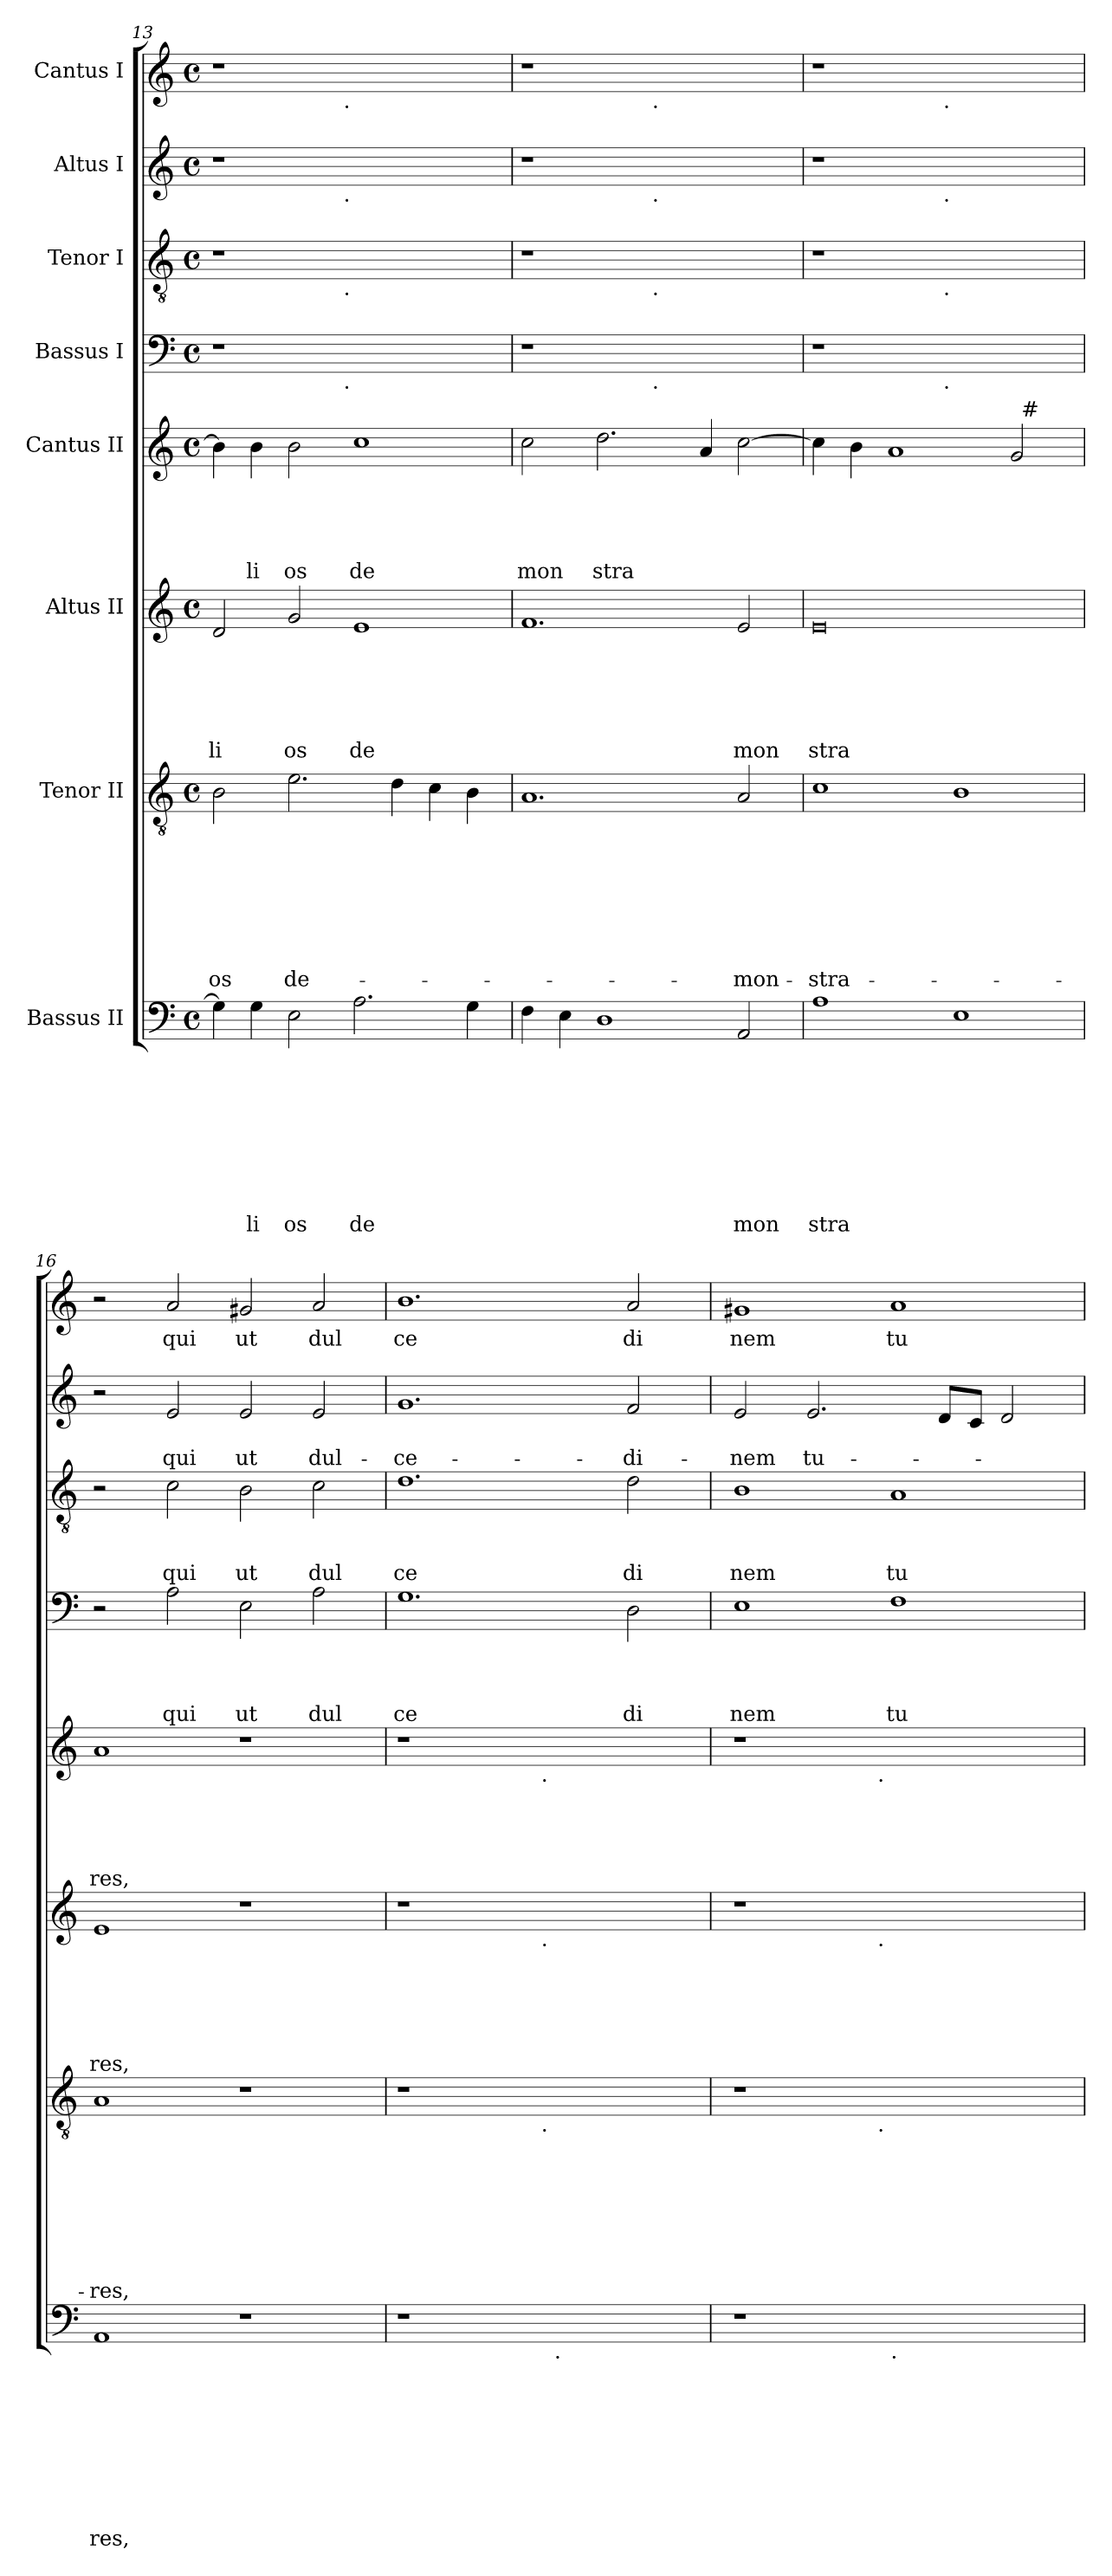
**kern	**text	**text	**text	**text	**text	**text	**text	**text	**text	**kern	**text	**text	**text	**text	**text	**text	**text	**text	**kern	**text	**text	**text	**text	**text	**text	**kern	**text	**text	**text	**text	**text	**kern	**text	**text	**text	**text	**kern	**text	**text	**text	**kern	**text	**text	**kern	**text
*part8	*part8	*part8	*part8	*part8	*part8	*part8	*part8	*part8	*part8	*part7	*part7	*part7	*part7	*part7	*part7	*part7	*part7	*part7	*part6	*part6	*part6	*part6	*part6	*part6	*part6	*part5	*part5	*part5	*part5	*part5	*part5	*part4	*part4	*part4	*part4	*part4	*part3	*part3	*part3	*part3	*part2	*part2	*part2	*part1	*part1
*staff8	*staff8	*staff8	*staff8	*staff8	*staff8	*staff8	*staff8	*staff8	*staff8	*staff7	*staff7	*staff7	*staff7	*staff7	*staff7	*staff7	*staff7	*staff7	*staff6	*staff6	*staff6	*staff6	*staff6	*staff6	*staff6	*staff5	*staff5	*staff5	*staff5	*staff5	*staff5	*staff4	*staff4	*staff4	*staff4	*staff4	*staff3	*staff3	*staff3	*staff3	*staff2	*staff2	*staff2	*staff1	*staff1
*I"Bassus II	*	*	*	*	*	*	*	*	*	*I"Tenor II	*	*	*	*	*	*	*	*	*I"Altus II	*	*	*	*	*	*	*I"Cantus II	*	*	*	*	*	*I"Bassus I	*	*	*	*	*I"Tenor I	*	*	*	*I"Altus I	*	*	*I"Cantus I	*
!!LO:PB:g=z
*clefF4	*	*	*	*	*	*	*	*	*	*clefGv2	*	*	*	*	*	*	*	*	*clefG2	*	*	*	*	*	*	*clefG2	*	*	*	*	*	*clefF4	*	*	*	*	*clefGv2	*	*	*	*clefG2	*	*	*clefG2	*
*k[]	*	*	*	*	*	*	*	*	*	*k[]	*	*	*	*	*	*	*	*	*k[]	*	*	*	*	*	*	*k[]	*	*	*	*	*	*k[]	*	*	*	*	*k[]	*	*	*	*k[]	*	*	*k[]	*
*C:	*	*	*	*	*	*	*	*	*	*C:	*	*	*	*	*	*	*	*	*C:	*	*	*	*	*	*	*C:	*	*	*	*	*	*C:	*	*	*	*	*C:	*	*	*	*C:	*	*	*C:	*
*M4/4	*	*	*	*	*	*	*	*	*	*M4/4	*	*	*	*	*	*	*	*	*M4/4	*	*	*	*	*	*	*M4/4	*	*	*	*	*	*M4/4	*	*	*	*	*M4/4	*	*	*	*M4/4	*	*	*M4/4	*
*met(c)	*	*	*	*	*	*	*	*	*	*met(c)	*	*	*	*	*	*	*	*	*met(c)	*	*	*	*	*	*	*met(c)	*	*	*	*	*	*met(c)	*	*	*	*	*met(c)	*	*	*	*met(c)	*	*	*met(c)	*
=13	=13	=13	=13	=13	=13	=13	=13	=13	=13	=13	=13	=13	=13	=13	=13	=13	=13	=13	=13	=13	=13	=13	=13	=13	=13	=13	=13	=13	=13	=13	=13	=13	=13	=13	=13	=13	=13	=13	=13	=13	=13	=13	=13	=13	=13
!	!	!	!	!	!	!	!	!	!	!	!	!	!	!	!	!	!	!LO:LY:b	!	!	!	!	!	!	!LO:LY:b	!	!	!	!	!	!	!	!	!	!	!	!	!	!	!	!	!	!	!	!
*	*	*	*	*	*	*	*	*	*	*	*	*	*	*	*	*	*	*	*	*	*	*	*	*	*	*	*	*	*	*	*	*^	*	*	*	*	*^	*	*	*	*^	*	*	*^	*
4G\]	.	.	.	.	.	.	.	.	.	2B\	.	.	.	.	.	.	.	os	2d/	.	.	.	.	.	li	4b\]	.	.	.	.	.	1r	2ryy	.	.	.	.	1r	2ryy	.	.	.	1r	2ryy	.	.	1r	2ryy	.
!	!	!	!	!	!	!	!	!	!LO:LY:b	!	!	!	!	!	!	!	!	!	!	!	!	!	!	!	!	!	!	!	!	!	!LO:LY:b	!	!	!	!	!	!	!	!	!	!	!	!	!	!	!	!	!	!
4G\	.	.	.	.	.	.	.	.	-li	.	.	.	.	.	.	.	.	.	.	.	.	.	.	.	.	4b\	.	.	.	.	li	.	.	.	.	.	.	.	.	.	.	.	.	.	.	.	.	.	.
!	!	!	!	!	!	!	!	!	!LO:LY:b	!	!	!	!	!	!	!	!	!LO:LY:b	!	!	!	!	!	!	!LO:LY:b	!	!	!	!	!	!LO:LY:b	!	!	!	!	!	!	!	!	!	!	!	!	!	!	!	!	!	!
2E\	.	.	.	.	.	.	.	.	os	2.e\	.	.	.	.	.	.	.	de-	2g/	.	.	.	.	.	os	2b\	.	.	.	.	os	.	4...ryy	.	.	.	.	.	4...ryy	.	.	.	.	4...ryy	.	.	.	4...ryy	.
!	!	!	!	!	!	!	!	!	!	!	!	!	!	!	!	!	!	!	!	!	!	!	!	!	!	!	!	!	!	!	!	!	!	!	!	!	!	!	!	!	!	!	!	!	!	!	!	!LO:TX:b:t=.	!
!	!	!	!	!	!	!	!	!	!	!	!	!	!	!	!	!	!	!	!	!	!	!	!	!	!	!	!	!	!	!	!	!	!	!	!	!	!	!	!	!	!	!	!	!LO:TX:b:t=.	!	!	!	!	!
!	!	!	!	!	!	!	!	!	!	!	!	!	!	!	!	!	!	!	!	!	!	!	!	!	!	!	!	!	!	!	!	!	!	!	!	!	!	!	!LO:TX:b:t=.	!	!	!	!	!	!	!	!	!	!
!	!	!	!	!	!	!	!	!	!	!	!	!	!	!	!	!	!	!	!	!	!	!	!	!	!	!	!	!	!	!	!	!	!LO:TX:b:t=.	!	!	!	!	!	!	!	!	!	!	!	!	!	!	!	!
.	.	.	.	.	.	.	.	.	.	.	.	.	.	.	.	.	.	.	.	.	.	.	.	.	.	.	.	.	.	.	.	.	1ryy	.	.	.	.	.	1ryy	.	.	.	.	1ryy	.	.	.	1ryy	.
!	!	!	!	!	!	!	!	!	!LO:LY:b	!	!	!	!	!	!	!	!	!	!	!	!	!	!	!	!LO:LY:b	!	!	!	!	!	!LO:LY:b	!	!	!	!	!	!	!	!	!	!	!	!	!	!	!	!	!	!
2.A\	.	.	.	.	.	.	.	.	de	.	.	.	.	.	.	.	.	.	1e	.	.	.	.	.	de	1cc	.	.	.	.	de	1ryy	.	.	.	.	.	1ryy	.	.	.	.	1ryy	.	.	.	1ryy	.	.
.	.	.	.	.	.	.	.	.	.	4d\	.	.	.	.	.	.	.	.	.	.	.	.	.	.	.	.	.	.	.	.	.	.	.	.	.	.	.	.	.	.	.	.	.	.	.	.	.	.	.
.	.	.	.	.	.	.	.	.	.	4c\	.	.	.	.	.	.	.	.	.	.	.	.	.	.	.	.	.	.	.	.	.	.	.	.	.	.	.	.	.	.	.	.	.	.	.	.	.	.	.
4G\	.	.	.	.	.	.	.	.	.	4B\	.	.	.	.	.	.	.	.	.	.	.	.	.	.	.	.	.	.	.	.	.	.	.	.	.	.	.	.	.	.	.	.	.	.	.	.	.	.	.
.	.	.	.	.	.	.	.	.	.	.	.	.	.	.	.	.	.	.	.	.	.	.	.	.	.	.	.	.	.	.	.	.	32ryy	.	.	.	.	.	32ryy	.	.	.	.	32ryy	.	.	.	32ryy	.
=14	=14	=14	=14	=14	=14	=14	=14	=14	=14	=14	=14	=14	=14	=14	=14	=14	=14	=14	=14	=14	=14	=14	=14	=14	=14	=14	=14	=14	=14	=14	=14	=14	=14	=14	=14	=14	=14	=14	=14	=14	=14	=14	=14	=14	=14	=14	=14	=14	=14
!	!	!	!	!	!	!	!	!	!	!	!	!	!	!	!	!	!	!	!	!	!	!	!	!	!	!	!	!	!	!	!LO:LY:b	!	!	!	!	!	!	!	!	!	!	!	!	!	!	!	!	!	!
4F\	.	.	.	.	.	.	.	.	.	1.A	.	.	.	.	.	.	.	.	1.f	.	.	.	.	.	.	2cc\	.	.	.	.	mon	1r	2ryy	.	.	.	.	1r	2ryy	.	.	.	1r	2ryy	.	.	1r	2ryy	.
4E\	.	.	.	.	.	.	.	.	.	.	.	.	.	.	.	.	.	.	.	.	.	.	.	.	.	.	.	.	.	.	.	.	.	.	.	.	.	.	.	.	.	.	.	.	.	.	.	.	.
!	!	!	!	!	!	!	!	!	!	!	!	!	!	!	!	!	!	!	!	!	!	!	!	!	!	!	!	!	!	!	!LO:LY:b	!	!	!	!	!	!	!	!	!	!	!	!	!	!	!	!	!	!
1D	.	.	.	.	.	.	.	.	.	.	.	.	.	.	.	.	.	.	.	.	.	.	.	.	.	2.dd\	.	.	.	.	stra	.	4...ryy	.	.	.	.	.	4...ryy	.	.	.	.	4...ryy	.	.	.	4...ryy	.
!	!	!	!	!	!	!	!	!	!	!	!	!	!	!	!	!	!	!	!	!	!	!	!	!	!	!	!	!	!	!	!	!	!	!	!	!	!	!	!	!	!	!	!	!	!	!	!	!LO:TX:b:t=.	!
!	!	!	!	!	!	!	!	!	!	!	!	!	!	!	!	!	!	!	!	!	!	!	!	!	!	!	!	!	!	!	!	!	!	!	!	!	!	!	!	!	!	!	!	!LO:TX:b:t=.	!	!	!	!	!
!	!	!	!	!	!	!	!	!	!	!	!	!	!	!	!	!	!	!	!	!	!	!	!	!	!	!	!	!	!	!	!	!	!	!	!	!	!	!	!LO:TX:b:t=.	!	!	!	!	!	!	!	!	!	!
!	!	!	!	!	!	!	!	!	!	!	!	!	!	!	!	!	!	!	!	!	!	!	!	!	!	!	!	!	!	!	!	!	!LO:TX:b:t=.	!	!	!	!	!	!	!	!	!	!	!	!	!	!	!	!
.	.	.	.	.	.	.	.	.	.	.	.	.	.	.	.	.	.	.	.	.	.	.	.	.	.	.	.	.	.	.	.	.	1ryy	.	.	.	.	.	1ryy	.	.	.	.	1ryy	.	.	.	1ryy	.
.	.	.	.	.	.	.	.	.	.	.	.	.	.	.	.	.	.	.	.	.	.	.	.	.	.	.	.	.	.	.	.	1ryy	.	.	.	.	.	1ryy	.	.	.	.	1ryy	.	.	.	1ryy	.	.
.	.	.	.	.	.	.	.	.	.	.	.	.	.	.	.	.	.	.	.	.	.	.	.	.	.	4a/	.	.	.	.	.	.	.	.	.	.	.	.	.	.	.	.	.	.	.	.	.	.	.
!	!	!	!	!	!	!	!	!	!LO:LY:b	!	!	!	!	!	!	!	!	!LO:LY:b	!	!	!	!	!	!	!LO:LY:b	!	!	!	!	!	!	!	!	!	!	!	!	!	!	!	!	!	!	!	!	!	!	!	!
2AA/	.	.	.	.	.	.	.	.	mon	2A/	.	.	.	.	.	.	.	-mon-	2e/	.	.	.	.	.	mon	[>2cc\	.	.	.	.	.	.	.	.	.	.	.	.	.	.	.	.	.	.	.	.	.	.	.
.	.	.	.	.	.	.	.	.	.	.	.	.	.	.	.	.	.	.	.	.	.	.	.	.	.	.	.	.	.	.	.	.	32ryy	.	.	.	.	.	32ryy	.	.	.	.	32ryy	.	.	.	32ryy	.
=15	=15	=15	=15	=15	=15	=15	=15	=15	=15	=15	=15	=15	=15	=15	=15	=15	=15	=15	=15	=15	=15	=15	=15	=15	=15	=15	=15	=15	=15	=15	=15	=15	=15	=15	=15	=15	=15	=15	=15	=15	=15	=15	=15	=15	=15	=15	=15	=15	=15
!	!	!	!	!	!	!	!	!	!LO:LY:b	!	!	!	!	!	!	!	!	!LO:LY:b	!	!	!	!	!	!	!LO:LY:b	!	!	!	!	!	!	!	!	!	!	!	!	!	!	!	!	!	!	!	!	!	!	!	!
*	*	*	*	*	*	*	*	*	*	*	*	*	*	*	*	*	*	*	*	*	*	*	*	*	*	*^	*	*	*	*	*	*	*	*	*	*	*	*	*	*	*	*	*	*	*	*	*	*	*
1A	.	.	.	.	.	.	.	.	stra	1c	.	.	.	.	.	.	.	-stra-	0e	.	.	.	.	.	stra	4cc\]	1ryy	.	.	.	.	.	1r	2ryy	.	.	.	.	1r	2ryy	.	.	.	1r	2ryy	.	.	1r	2ryy	.
.	.	.	.	.	.	.	.	.	.	.	.	.	.	.	.	.	.	.	.	.	.	.	.	.	.	4b\	.	.	.	.	.	.	.	.	.	.	.	.	.	.	.	.	.	.	.	.	.	.	.	.
.	.	.	.	.	.	.	.	.	.	.	.	.	.	.	.	.	.	.	.	.	.	.	.	.	.	1a	.	.	.	.	.	.	.	4...ryy	.	.	.	.	.	4...ryy	.	.	.	.	4...ryy	.	.	.	4...ryy	.
!	!	!	!	!	!	!	!	!	!	!	!	!	!	!	!	!	!	!	!	!	!	!	!	!	!	!	!	!	!	!	!	!	!	!	!	!	!	!	!	!	!	!	!	!	!	!	!	!	!LO:TX:b:t=.	!
!	!	!	!	!	!	!	!	!	!	!	!	!	!	!	!	!	!	!	!	!	!	!	!	!	!	!	!	!	!	!	!	!	!	!	!	!	!	!	!	!	!	!	!	!	!LO:TX:b:t=.	!	!	!	!	!
!	!	!	!	!	!	!	!	!	!	!	!	!	!	!	!	!	!	!	!	!	!	!	!	!	!	!	!	!	!	!	!	!	!	!	!	!	!	!	!	!LO:TX:b:t=.	!	!	!	!	!	!	!	!	!	!
!	!	!	!	!	!	!	!	!	!	!	!	!	!	!	!	!	!	!	!	!	!	!	!	!	!	!	!	!	!	!	!	!	!	!LO:TX:b:t=.	!	!	!	!	!	!	!	!	!	!	!	!	!	!	!	!
.	.	.	.	.	.	.	.	.	.	.	.	.	.	.	.	.	.	.	.	.	.	.	.	.	.	.	.	.	.	.	.	.	.	1ryy	.	.	.	.	.	1ryy	.	.	.	.	1ryy	.	.	.	1ryy	.
1E	.	.	.	.	.	.	.	.	.	1B	.	.	.	.	.	.	.	.	.	.	.	.	.	.	.	.	2ryy	.	.	.	.	.	1ryy	.	.	.	.	.	1ryy	.	.	.	.	1ryy	.	.	.	1ryy	.	.
.	.	.	.	.	.	.	.	.	.	.	.	.	.	.	.	.	.	.	.	.	.	.	.	.	.	2g/	32ryy	.	.	.	.	.	.	.	.	.	.	.	.	.	.	.	.	.	.	.	.	.	.	.
!	!	!	!	!	!	!	!	!	!	!	!	!	!	!	!	!	!	!	!	!	!	!	!	!	!	!	!LO:TX:a:t=#	!	!	!	!	!	!	!	!	!	!	!	!	!	!	!	!	!	!	!	!	!	!	!
.	.	.	.	.	.	.	.	.	.	.	.	.	.	.	.	.	.	.	.	.	.	.	.	.	.	.	4...ryy	.	.	.	.	.	.	.	.	.	.	.	.	.	.	.	.	.	.	.	.	.	.	.
.	.	.	.	.	.	.	.	.	.	.	.	.	.	.	.	.	.	.	.	.	.	.	.	.	.	.	.	.	.	.	.	.	.	32ryy	.	.	.	.	.	32ryy	.	.	.	.	32ryy	.	.	.	32ryy	.
=16	=16	=16	=16	=16	=16	=16	=16	=16	=16	=16	=16	=16	=16	=16	=16	=16	=16	=16	=16	=16	=16	=16	=16	=16	=16	=16	=16	=16	=16	=16	=16	=16	=16	=16	=16	=16	=16	=16	=16	=16	=16	=16	=16	=16	=16	=16	=16	=16	=16	=16
!	!	!	!	!	!	!	!	!	!LO:LY:b	!	!	!	!	!	!	!	!	!LO:LY:b	!	!	!	!	!	!	!LO:LY:b	!	!	!	!	!	!	!LO:LY:b	!	!	!	!	!	!	!	!	!	!	!	!	!	!	!	!	!	!
*	*	*	*	*	*	*	*	*	*	*	*	*	*	*	*	*	*	*	*	*	*	*	*	*	*	*v	*v	*	*	*	*	*	*	*	*	*	*	*	*v	*v	*	*	*	*v	*v	*	*	*v	*v	*
*	*	*	*	*	*	*	*	*	*	*	*	*	*	*	*	*	*	*	*	*	*	*	*	*	*	*	*	*	*	*	*	*v	*v	*	*	*	*	*	*	*	*	*	*	*	*	*
1AA	.	.	.	.	.	.	.	.	res,	1A	.	.	.	.	.	.	.	-res,	1e	.	.	.	.	.	res,	1a	.	.	.	.	res,	2r	.	.	.	.	2r	.	.	.	2r	.	.	2r	.
!	!	!	!	!	!	!	!	!	!	!	!	!	!	!	!	!	!	!	!	!	!	!	!	!	!	!	!	!	!	!	!	!	!	!	!	!LO:LY:b	!	!	!	!LO:LY:b	!	!	!LO:LY:b	!	!LO:LY:b
.	.	.	.	.	.	.	.	.	.	.	.	.	.	.	.	.	.	.	.	.	.	.	.	.	.	.	.	.	.	.	.	2A\	.	.	.	qui	2c\	.	.	qui	2e/	.	qui	2a/	qui
!	!	!	!	!	!	!	!	!	!	!	!	!	!	!	!	!	!	!	!	!	!	!	!	!	!	!	!	!	!	!	!	!	!	!	!	!LO:LY:b	!	!	!	!LO:LY:b	!	!	!LO:LY:b	!	!LO:LY:b
1r	.	.	.	.	.	.	.	.	.	1r	.	.	.	.	.	.	.	.	1r	.	.	.	.	.	.	1r	.	.	.	.	.	2E\	.	.	.	ut	2B\	.	.	ut	2e/	.	ut	2g#X/	ut
!	!	!	!	!	!	!	!	!	!	!	!	!	!	!	!	!	!	!	!	!	!	!	!	!	!	!	!	!	!	!	!	!	!	!	!	!LO:LY:b	!	!	!	!LO:LY:b	!	!	!LO:LY:b	!	!LO:LY:b
.	.	.	.	.	.	.	.	.	.	.	.	.	.	.	.	.	.	.	.	.	.	.	.	.	.	.	.	.	.	.	.	2A\	.	.	.	dul	2c\	.	.	dul	2e/	.	dul-	2a/	dul
=17	=17	=17	=17	=17	=17	=17	=17	=17	=17	=17	=17	=17	=17	=17	=17	=17	=17	=17	=17	=17	=17	=17	=17	=17	=17	=17	=17	=17	=17	=17	=17	=17	=17	=17	=17	=17	=17	=17	=17	=17	=17	=17	=17	=17	=17
!	!	!	!	!	!	!	!	!	!	!	!	!	!	!	!	!	!	!	!	!	!	!	!	!	!	!	!	!	!	!	!	!	!	!	!	!LO:LY:b	!	!	!	!LO:LY:b	!	!	!LO:LY:b	!	!LO:LY:b
*	*	*	*	*	*	*	*	*	*	*^	*	*	*	*	*	*	*	*	*^	*	*	*	*	*	*	*^	*	*	*	*	*	*	*	*	*	*	*	*	*	*	*	*	*	*	*
1r	.	.	.	.	.	.	.	.	.	1r	2ryy	.	.	.	.	.	.	.	.	1r	2ryy	.	.	.	.	.	.	1r	2ryy	.	.	.	.	.	1.G	.	.	.	ce	1.d	.	.	ce	1.g	.	-ce-	1.b	ce
.	.	.	.	.	.	.	.	.	.	.	4...ryy	.	.	.	.	.	.	.	.	.	4...ryy	.	.	.	.	.	.	.	4...ryy	.	.	.	.	.	.	.	.	.	.	.	.	.	.	.	.	.	.	.
!	!	!	!	!	!	!	!	!	!	!	!	!	!	!	!	!	!	!	!	!	!	!	!	!	!	!	!	!	!LO:TX:b:t=.	!	!	!	!	!	!	!	!	!	!	!	!	!	!	!	!	!	!	!
!	!	!	!	!	!	!	!	!	!	!	!	!	!	!	!	!	!	!	!	!	!LO:TX:b:t=.	!	!	!	!	!	!	!	!	!	!	!	!	!	!	!	!	!	!	!	!	!	!	!	!	!	!	!
!	!	!	!	!	!	!	!	!	!	!	!LO:TX:b:t=.	!	!	!	!	!	!	!	!	!	!	!	!	!	!	!	!	!	!	!	!	!	!	!	!	!	!	!	!	!	!	!	!	!	!	!	!	!
.	.	.	.	.	.	.	.	.	.	.	1ryy	.	.	.	.	.	.	.	.	.	1ryy	.	.	.	.	.	.	.	1ryy	.	.	.	.	.	.	.	.	.	.	.	.	.	.	.	.	.	.	.
!LO:TX:b:t=.	!	!	!	!	!	!	!	!	!	!	!	!	!	!	!	!	!	!	!	!	!	!	!	!	!	!	!	!	!	!	!	!	!	!	!	!	!	!	!	!	!	!	!	!	!	!	!	!
1ryy	.	.	.	.	.	.	.	.	.	1ryy	.	.	.	.	.	.	.	.	.	1ryy	.	.	.	.	.	.	.	1ryy	.	.	.	.	.	.	.	.	.	.	.	.	.	.	.	.	.	.	.	.
!	!	!	!	!	!	!	!	!	!	!	!	!	!	!	!	!	!	!	!	!	!	!	!	!	!	!	!	!	!	!	!	!	!	!	!	!	!	!	!LO:LY:b	!	!	!	!LO:LY:b	!	!	!LO:LY:b	!	!LO:LY:b
.	.	.	.	.	.	.	.	.	.	.	.	.	.	.	.	.	.	.	.	.	.	.	.	.	.	.	.	.	.	.	.	.	.	.	2D\	.	.	.	di	2d\	.	.	di	2f/	.	-di-	2a/	di
.	.	.	.	.	.	.	.	.	.	.	32ryy	.	.	.	.	.	.	.	.	.	32ryy	.	.	.	.	.	.	.	32ryy	.	.	.	.	.	.	.	.	.	.	.	.	.	.	.	.	.	.	.
=18	=18	=18	=18	=18	=18	=18	=18	=18	=18	=18	=18	=18	=18	=18	=18	=18	=18	=18	=18	=18	=18	=18	=18	=18	=18	=18	=18	=18	=18	=18	=18	=18	=18	=18	=18	=18	=18	=18	=18	=18	=18	=18	=18	=18	=18	=18	=18	=18
!	!	!	!	!	!	!	!	!	!	!	!	!	!	!	!	!	!	!	!	!	!	!	!	!	!	!	!	!	!	!	!	!	!	!	!	!	!	!	!LO:LY:b	!	!	!	!LO:LY:b	!	!	!LO:LY:b	!	!LO:LY:b
1r	.	.	.	.	.	.	.	.	.	1r	2ryy	.	.	.	.	.	.	.	.	1r	2ryy	.	.	.	.	.	.	1r	2ryy	.	.	.	.	.	1E	.	.	.	nem	1B	.	.	nem	2e/	.	-nem	1g#X	nem
!	!	!	!	!	!	!	!	!	!	!	!	!	!	!	!	!	!	!	!	!	!	!	!	!	!	!	!	!	!	!	!	!	!	!	!	!	!	!	!	!	!	!	!	!	!	!LO:LY:b	!	!
.	.	.	.	.	.	.	.	.	.	.	4...ryy	.	.	.	.	.	.	.	.	.	4...ryy	.	.	.	.	.	.	.	4...ryy	.	.	.	.	.	.	.	.	.	.	.	.	.	.	2.e/	.	tu-	.	.
!	!	!	!	!	!	!	!	!	!	!	!	!	!	!	!	!	!	!	!	!	!	!	!	!	!	!	!	!	!LO:TX:b:t=.	!	!	!	!	!	!	!	!	!	!	!	!	!	!	!	!	!	!	!
!	!	!	!	!	!	!	!	!	!	!	!	!	!	!	!	!	!	!	!	!	!LO:TX:b:t=.	!	!	!	!	!	!	!	!	!	!	!	!	!	!	!	!	!	!	!	!	!	!	!	!	!	!	!
!	!	!	!	!	!	!	!	!	!	!	!LO:TX:b:t=.	!	!	!	!	!	!	!	!	!	!	!	!	!	!	!	!	!	!	!	!	!	!	!	!	!	!	!	!	!	!	!	!	!	!	!	!	!
.	.	.	.	.	.	.	.	.	.	.	1ryy	.	.	.	.	.	.	.	.	.	1ryy	.	.	.	.	.	.	.	1ryy	.	.	.	.	.	.	.	.	.	.	.	.	.	.	.	.	.	.	.
!LO:TX:b:t=.	!	!	!	!	!	!	!	!	!	!	!	!	!	!	!	!	!	!	!	!	!	!	!	!	!	!	!	!	!	!	!	!	!	!	!	!	!	!	!	!	!	!	!	!	!	!	!	!
!	!	!	!	!	!	!	!	!	!	!	!	!	!	!	!	!	!	!	!	!	!	!	!	!	!	!	!	!	!	!	!	!	!	!	!	!	!	!	!LO:LY:b	!	!	!	!LO:LY:b	!	!	!	!	!LO:LY:b
1ryy	.	.	.	.	.	.	.	.	.	1ryy	.	.	.	.	.	.	.	.	.	1ryy	.	.	.	.	.	.	.	1ryy	.	.	.	.	.	.	1F	.	.	.	tu	1A	.	.	tu	.	.	.	1a	tu
.	.	.	.	.	.	.	.	.	.	.	.	.	.	.	.	.	.	.	.	.	.	.	.	.	.	.	.	.	.	.	.	.	.	.	.	.	.	.	.	.	.	.	.	8d/L	.	.	.	.
.	.	.	.	.	.	.	.	.	.	.	.	.	.	.	.	.	.	.	.	.	.	.	.	.	.	.	.	.	.	.	.	.	.	.	.	.	.	.	.	.	.	.	.	8c/J	.	.	.	.
.	.	.	.	.	.	.	.	.	.	.	.	.	.	.	.	.	.	.	.	.	.	.	.	.	.	.	.	.	.	.	.	.	.	.	.	.	.	.	.	.	.	.	.	2d/	.	.	.	.
.	.	.	.	.	.	.	.	.	.	.	32ryy	.	.	.	.	.	.	.	.	.	32ryy	.	.	.	.	.	.	.	32ryy	.	.	.	.	.	.	.	.	.	.	.	.	.	.	.	.	.	.	.
*	*	*	*	*	*	*	*	*	*	*v	*v	*	*	*	*	*	*	*	*	*	*	*	*	*	*	*	*	*v	*v	*	*	*	*	*	*	*	*	*	*	*	*	*	*	*	*	*	*	*
*	*	*	*	*	*	*	*	*	*	*	*	*	*	*	*	*	*	*	*v	*v	*	*	*	*	*	*	*	*	*	*	*	*	*	*	*	*	*	*	*	*	*	*	*	*	*	*
=	=	=	=	=	=	=	=	=	=	=	=	=	=	=	=	=	=	=	=	=	=	=	=	=	=	=	=	=	=	=	=	=	=	=	=	=	=	=	=	=	=	=	=	=	=
*-	*-	*-	*-	*-	*-	*-	*-	*-	*-	*-	*-	*-	*-	*-	*-	*-	*-	*-	*-	*-	*-	*-	*-	*-	*-	*-	*-	*-	*-	*-	*-	*-	*-	*-	*-	*-	*-	*-	*-	*-	*-	*-	*-	*-	*-
